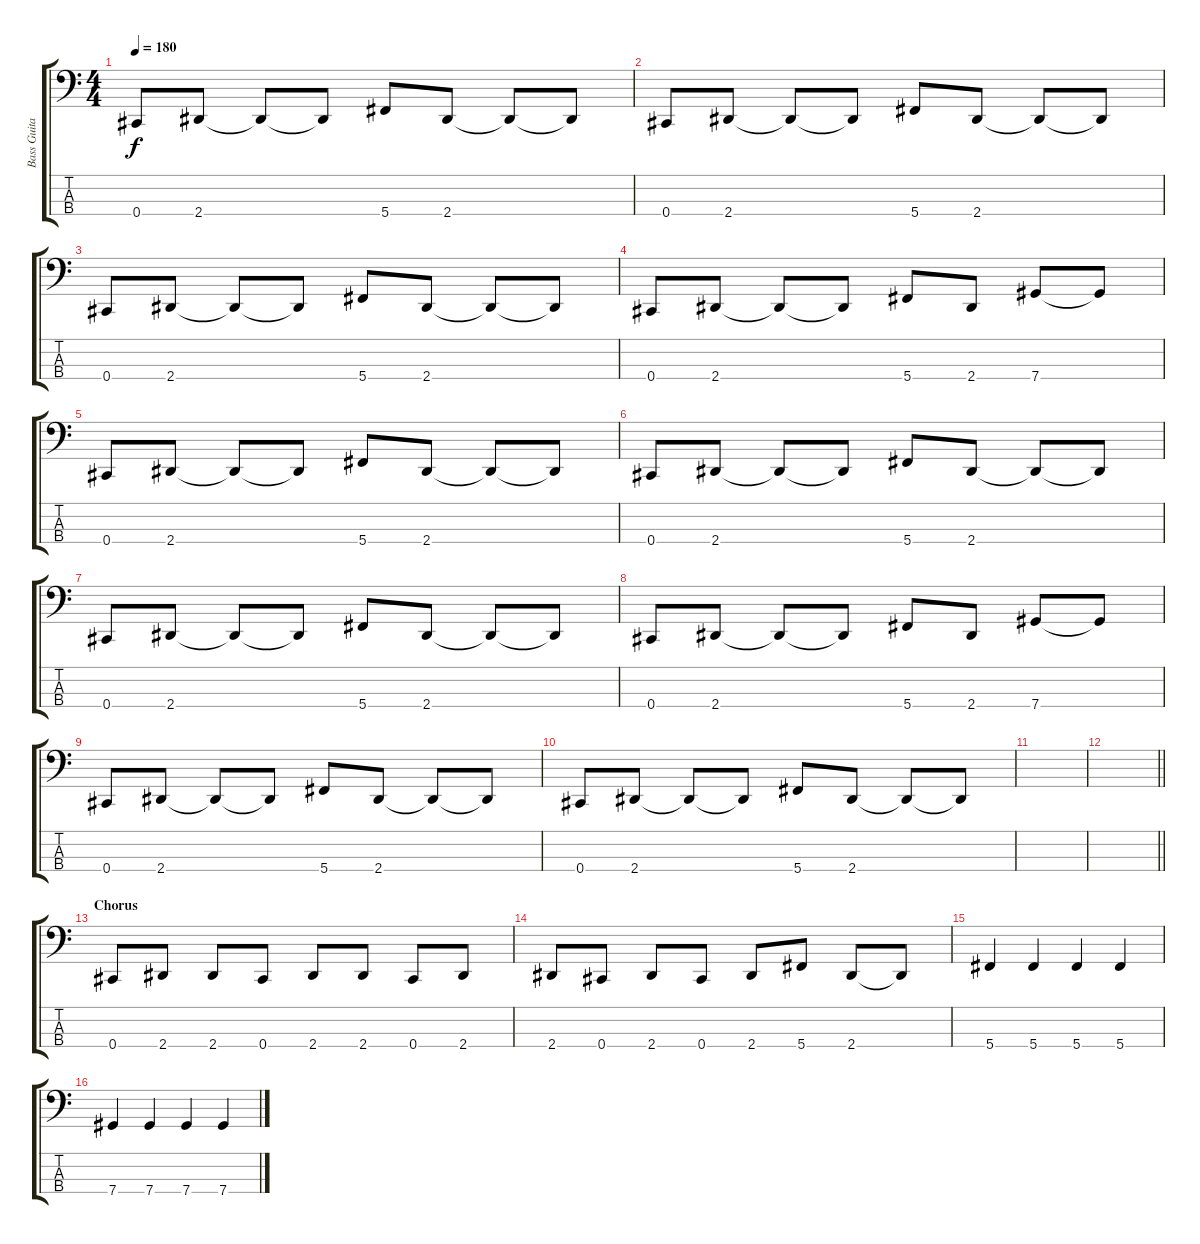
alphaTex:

\track ("Bass Guitar" "Bass Guita") {instrument slapbass2}
\staff {score tabs}
\tuning (Gb2 Db2 Ab1 Db1) {hide}
\ts (4 4)
\tempo 180
\clef f4
\ks c
0.4.8{dy f} 2.4.8 2.4{t}.8 2.4{t}.8 5.4.8 2.4.8 2.4{t}.8 2.4{t}.8 |
0.4.8 2.4.8 2.4{t}.8 2.4{t}.8 5.4.8 2.4.8 2.4{t}.8 2.4{t}.8 |
0.4.8 2.4.8 2.4{t}.8 2.4{t}.8 5.4.8 2.4.8 2.4{t}.8 2.4{t}.8 |
0.4.8 2.4.8 2.4{t}.8 2.4{t}.8 5.4.8 2.4.8 7.4.8 7.4{t}.8 |
0.4.8 2.4.8 2.4{t}.8 2.4{t}.8 5.4.8 2.4.8 2.4{t}.8 2.4{t}.8 |
0.4.8 2.4.8 2.4{t}.8 2.4{t}.8 5.4.8 2.4.8 2.4{t}.8 2.4{t}.8 |
0.4.8 2.4.8 2.4{t}.8 2.4{t}.8 5.4.8 2.4.8 2.4{t}.8 2.4{t}.8 |
0.4.8 2.4.8 2.4{t}.8 2.4{t}.8 5.4.8 2.4.8 7.4.8 7.4{t}.8 |
0.4.8 2.4.8 2.4{t}.8 2.4{t}.8 5.4.8 2.4.8 2.4{t}.8 2.4{t}.8 |
0.4.8 2.4.8 2.4{t}.8 2.4{t}.8 5.4.8 2.4.8 2.4{t}.8 2.4{t}.8 |
|
\barLineRight lightlight
|
\section ("" "Chorus")
0.4.8 2.4.8 2.4.8 0.4.8 2.4.8 2.4.8 0.4.8 2.4.8 |
2.4.8 0.4.8 2.4.8 0.4.8 2.4.8 5.4.8 2.4.8 2.4{t}.8 |
5.4.4 5.4.4 5.4.4 5.4.4 |
7.4.4 7.4.4 7.4.4 7.4.4
